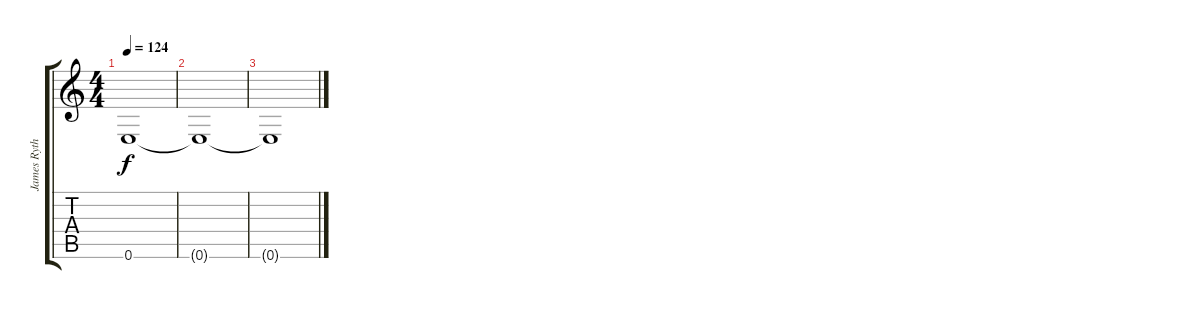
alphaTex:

\track ("James Ryth." "James Ryth") {instrument distortionguitar}
\staff {score tabs}
\tuning (E4 B3 G3 D3 A2 E2) {hide}
\ts (4 4)
\tempo 124
\clef g2
\ks c
0.6{t}.1{dy f} |
0.6{t}.1 |
0.6{t}.1
